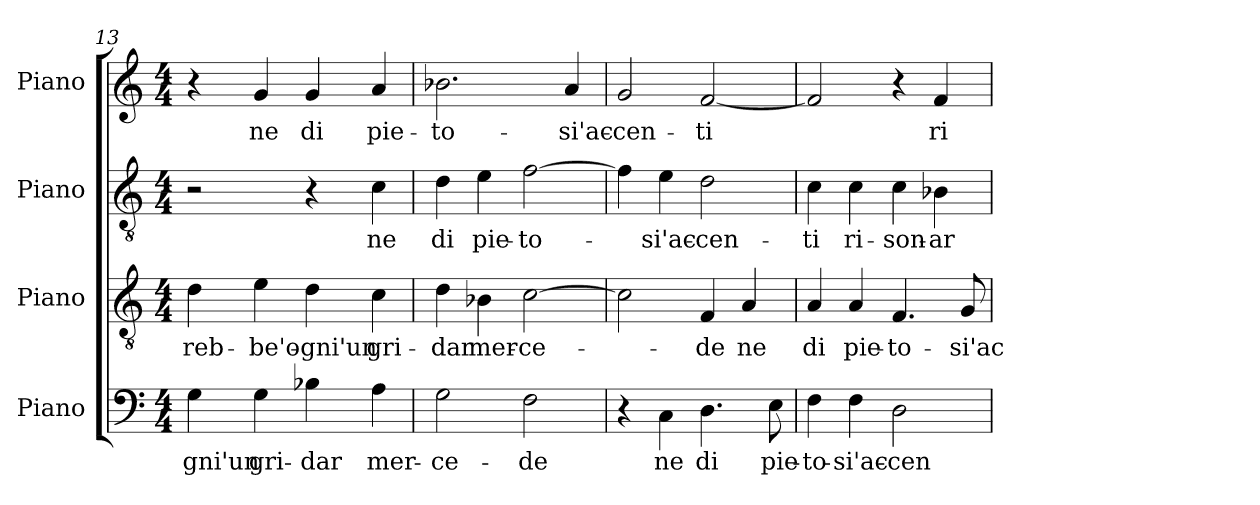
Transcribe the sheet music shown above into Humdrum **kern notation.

**kern	**text	**kern	**text	**kern	**text	**kern	**text
*part4	*part4	*part3	*part3	*part2	*part2	*part1	*part1
*staff4	*staff4	*staff3	*staff3	*staff2	*staff2	*staff1	*staff1
*I"Piano	*	*I"Piano	*	*I"Piano	*	*I"Piano	*
*I'Pno.	*	*I'Pno.	*	*I'Pno.	*	*I'Pno.	*
*clefF4	*	*clefGv2	*	*clefGv2	*	*clefG2	*
*	*	*ITrd7c12	*	*ITrd7c12	*	*	*
*k[]	*	*k[]	*	*k[]	*	*k[]	*
*C:	*	*C:	*	*C:	*	*C:	*
*M4/4	*	*M4/4	*	*M4/4	*	*M4/4	*
=13	=13	=13	=13	=13	=13	=13	=13
!	!LO:LY:b:color=#000000	!	!	!	!	!	!
!	!	!	!LO:LY:b:color=#000000	!	!	!	!
4Gi\	-gni'un	4Di\	-reb-	2r	.	4r	.
!	!LO:LY:b:color=#000000	!	!	!	!	!	!
!	!	!	!LO:LY:b:color=#000000	!	!	!	!
!	!	!	!	!	!	!	!LO:LY:b:color=#000000
4Gi\	gri-	4Ei\	-be'o-	.	.	4gi/	ne
!	!LO:LY:b:color=#000000	!	!	!	!	!	!
!	!	!	!LO:LY:b:color=#000000	!	!	!	!
!	!	!	!	!	!	!	!LO:LY:b:color=#000000
4B-i\	-dar	4Di\	-gni'un	4r	.	4gi/	di
!	!LO:LY:b:color=#000000	!	!	!	!	!	!
!	!	!	!LO:LY:b:color=#000000	!	!	!	!
!	!	!	!	!	!LO:LY:b:color=#000000	!	!
!	!	!	!	!	!	!	!LO:LY:b:color=#000000
4Ai\	mer-	4Ci\	gri-	4Ci\	ne	4ai/	pie-
!!LO:LB:g=z
=14	=14	=14	=14	=14	=14	=14	=14
!	!LO:LY:b:color=#000000	!	!	!	!	!	!
!	!	!	!LO:LY:b:color=#000000	!	!	!	!
!	!	!	!	!	!LO:LY:b:color=#000000	!	!
!	!	!	!	!	!	!	!LO:LY:b:color=#000000
2Gi\	-ce-	4Di\	-dar	4Di\	di	2.b-i\	-to-
!	!	!	!LO:LY:b:color=#000000	!	!	!	!
!	!	!	!	!	!LO:LY:b:color=#000000	!	!
.	.	4BB-i\	mer-	4Ei\	pie-	.	.
!	!LO:LY:b:color=#000000	!	!	!	!	!	!
!	!	!	!LO:LY:b:color=#000000	!	!	!	!
!	!	!	!	!	!LO:LY:b:color=#000000	!	!
2Fi\	-de	[2Ci\	-ce-	[2Fi\	-to-	.	.
!	!	!	!	!	!	!	!LO:LY:b:color=#000000
.	.	.	.	.	.	4ai/	-si'ac-
=15	=15	=15	=15	=15	=15	=15	=15
!	!	!	!	!	!	!	!LO:LY:b:color=#000000
4r	.	2Ci\]	.	4Fi\]	.	2gi/	-cen-
!	!LO:LY:b:color=#000000	!	!	!	!	!	!
!	!	!	!	!	!LO:LY:b:color=#000000	!	!
4Ci\	ne	.	.	4Ei\	-si'ac-	.	.
!	!LO:LY:b:color=#000000	!	!	!	!	!	!
!	!	!	!LO:LY:b:color=#000000	!	!	!	!
!	!	!	!	!	!LO:LY:b:color=#000000	!	!
!	!	!	!	!	!	!	!LO:LY:b:color=#000000
4.Di\	di	4FFi/	-de	2Di\	-cen-	[2fi/	-ti
!	!	!	!LO:LY:b:color=#000000	!	!	!	!
.	.	4AAi/	ne	.	.	.	.
!	!LO:LY:b:color=#000000	!	!	!	!	!	!
8Ei\	pie-	.	.	.	.	.	.
=16	=16	=16	=16	=16	=16	=16	=16
!	!LO:LY:b:color=#000000	!	!	!	!	!	!
!	!	!	!LO:LY:b:color=#000000	!	!	!	!
!	!	!	!	!	!LO:LY:b:color=#000000	!	!
4Fi\	-to-	4AAi/	di	4Ci\	-ti	2fi/]	.
!	!LO:LY:b:color=#000000	!	!	!	!	!	!
!	!	!	!LO:LY:b:color=#000000	!	!	!	!
!	!	!	!	!	!LO:LY:b:color=#000000	!	!
4Fi\	-si'ac-	4AAi/	pie-	4Ci\	ri-	.	.
!	!LO:LY:b:color=#000000	!	!	!	!	!	!
!	!	!	!LO:LY:b:color=#000000	!	!	!	!
!	!	!	!	!	!LO:LY:b:color=#000000	!	!
2Di\	-cen-	4.FFi/	-to-	4Ci\	-son-	4r	.
!	!	!	!	!	!LO:LY:b:color=#000000	!	!
!	!	!	!	!	!	!	!LO:LY:b:color=#000000
.	.	.	.	4BB-i\	-ar	4fi/	ri-
!	!	!	!LO:LY:b:color=#000000	!	!	!	!
.	.	8GGi/	-si'ac-	.	.	.	.
=	=	=	=	=	=	=	=
*-	*-	*-	*-	*-	*-	*-	*-
